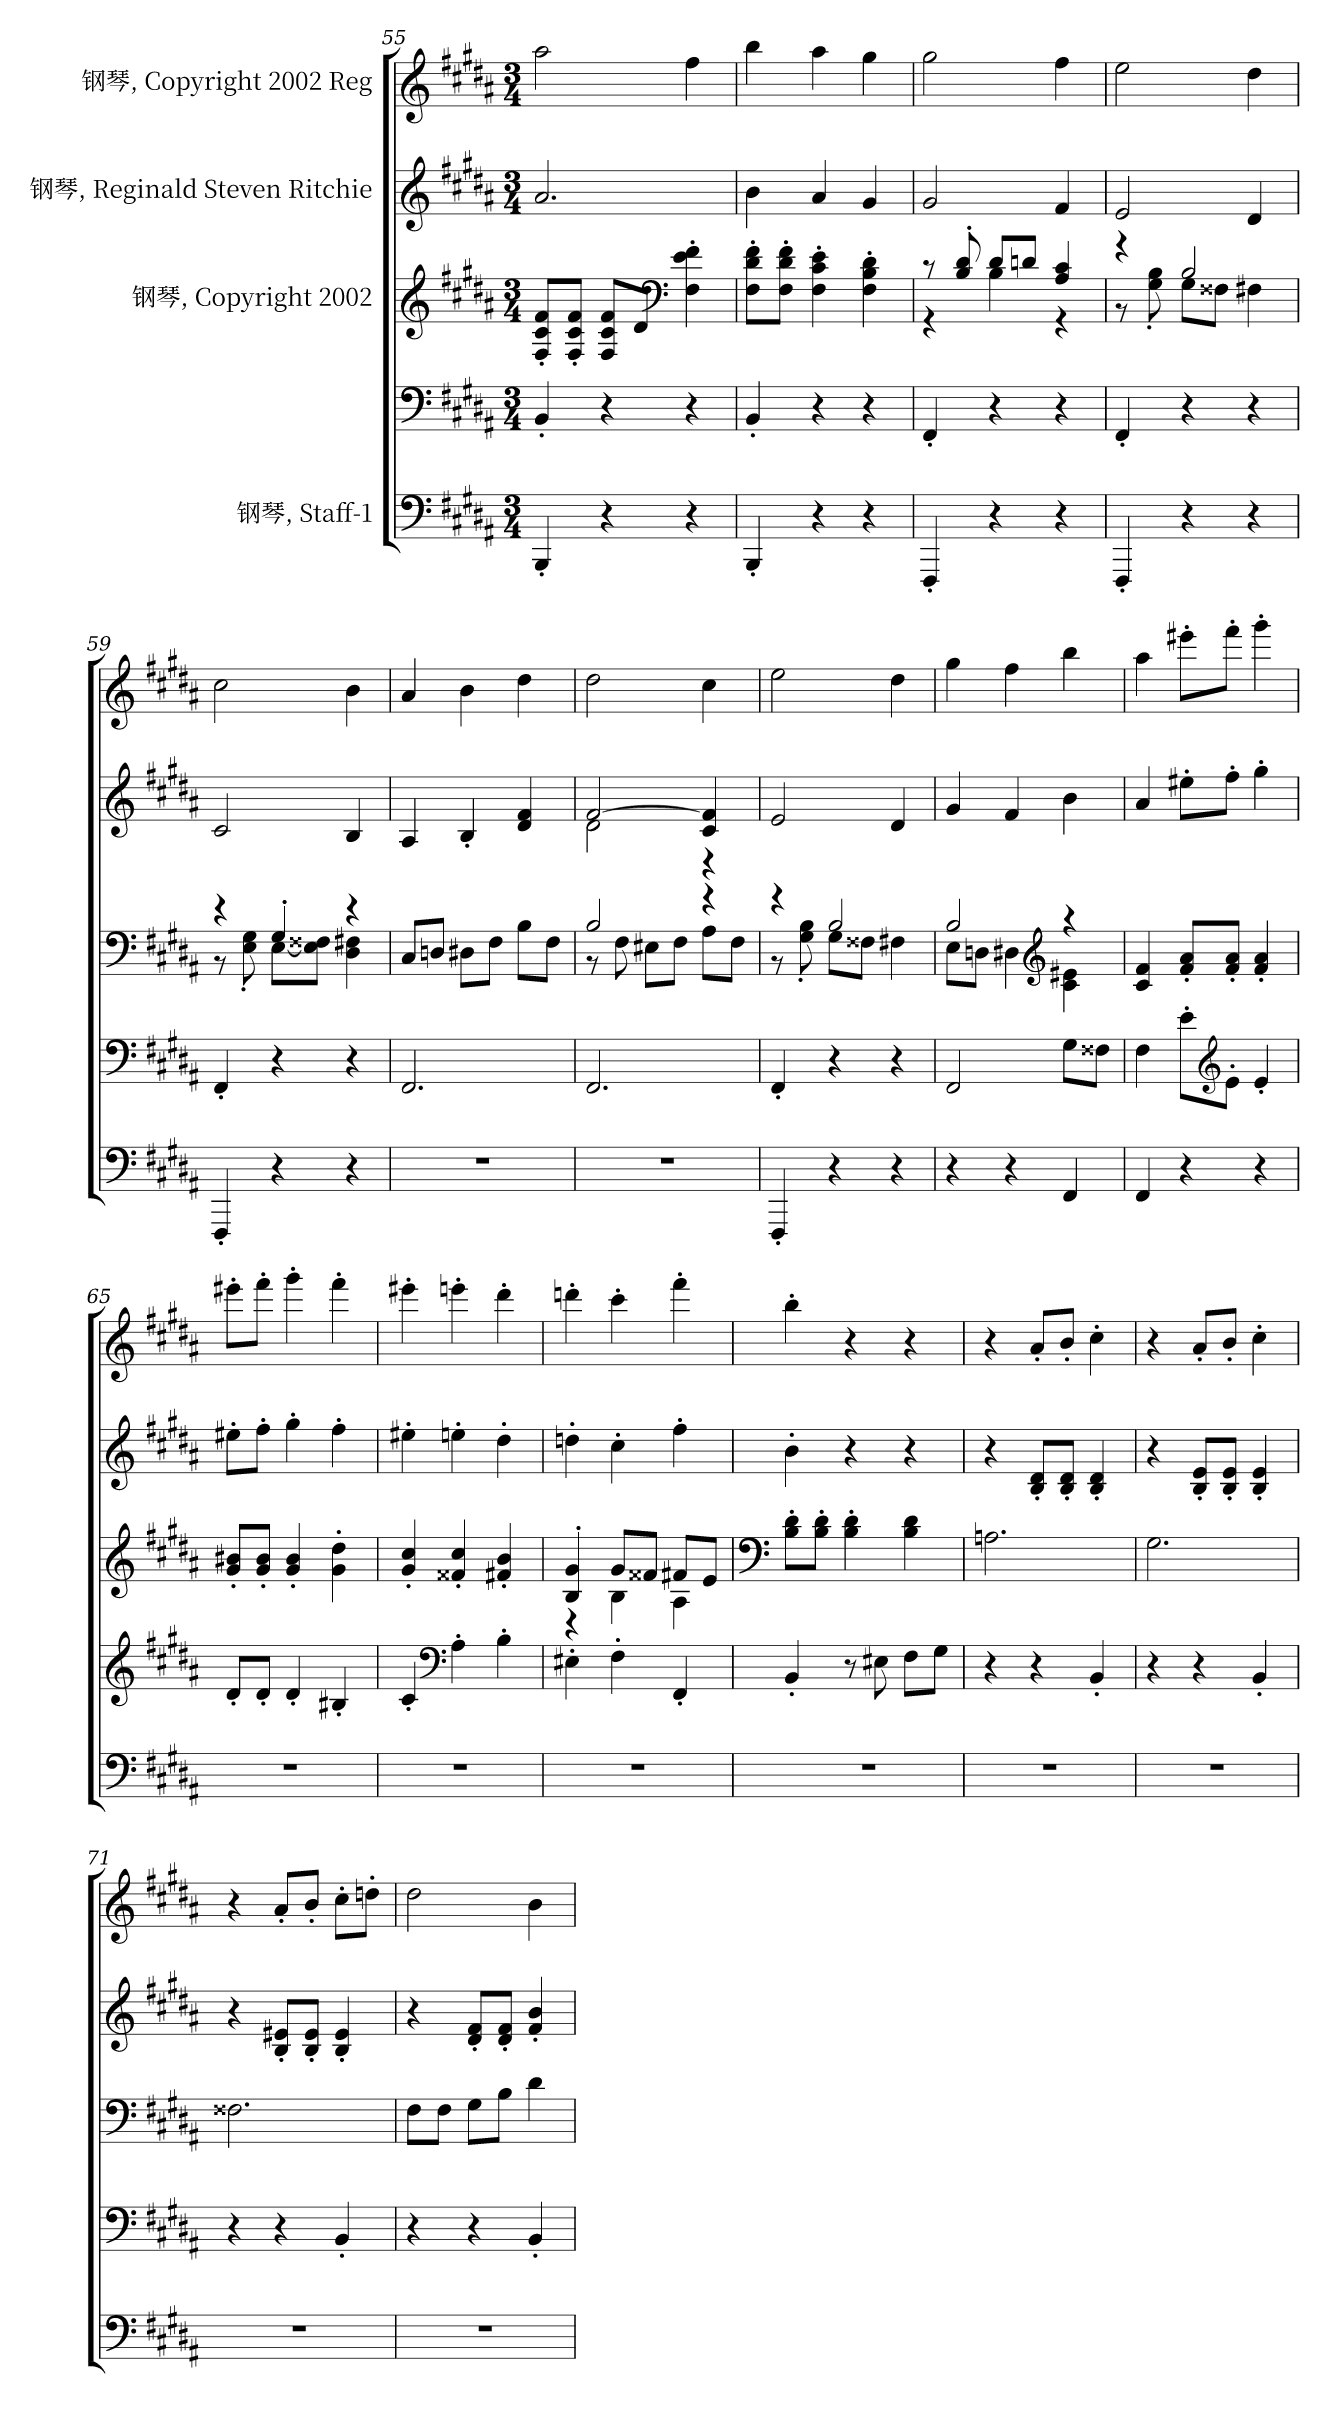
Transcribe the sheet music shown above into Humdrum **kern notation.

**kern	**kern	**kern	**kern	**kern
*part4	*part4	*part3	*part2	*part1
*staff5	*staff4	*staff3	*staff2	*staff1
*I"钢琴, Staff-1	*	*I"钢琴, Copyright 2002	*I"钢琴, Reginald Steven Ritchie	*I"钢琴, Copyright 2002 Reg
*clefF4	*clefF4	*clefG2	*clefG2	*clefG2
*k[f#c#g#d#a#]	*k[f#c#g#d#a#]	*k[f#c#g#d#a#]	*k[f#c#g#d#a#]	*k[f#c#g#d#a#]
*M3/4	*M3/4	*M3/4	*M3/4	*M3/4
=55	=55	=55	=55	=55
4BBB'/	4BB'/	8F#/' 8c#/' 8f#/'L	2.a#/	2aa#\
.	.	8F#/' 8c#/' 8f#/'J	.	.
4r	4r	8F#/ 8c#/ 8f#/L	.	.
.	.	8d#/J	.	.
*	*	*clefF4	*	*
4r	4r	4F#\' 4e\' 4f#\'	.	4ff#\
=56	=56	=56	=56	=56
4BBB'/	4BB'/	8F#\' 8d#\' 8f#\'L	4b\	4bb\
.	.	8F#\' 8d#\' 8f#\'J	.	.
4r	4r	4F#\' 4c#\' 4e\'	4a#/	4aa#\
4r	4r	4F#\' 4B\' 4d#\'	4g#/	4gg#\
=57	=57	=57	=57	=57
*	*	*^	*	*
4FFF#'/	4FF#'/	8r	4r	2g#/	2gg#\
.	.	8B/' 8d#/'	.	.	.
4r	4r	8d#/L	4B\	.	.
.	.	8dn/J	.	.	.
4r	4r	4A#/ 4c#/	4r	4f#/	4ff#\
=58	=58	=58	=58	=58	=58
4FFF#'/	4FF#'/	4r	8r	2e/	2ee\
.	.	.	8G#\' 8B\'	.	.
4r	4r	2B/	8G#\L	.	.
.	.	.	8F##X\J	.	.
4r	4r	.	4F#X\	4d#/	4dd#\
!!LO:LB:g=z
=59	=59	=59	=59	=59	=59
4FFF#'/	4FF#'/	4r	8r	2c#/	2cc#\
.	.	.	8E\' 8G#\'	.	.
4r	4r	4G#'/	[8E\L	.	.
.	.	.	8E\] 8F##X\J	.	.
4r	4r	4r	4D#\ 4F#X\	4B/	4b\
*	*	*v	*v	*	*
=60	=60	=60	=60	=60
2.r	2.FF#/	8C#/L	4A#/	4a#/
.	.	8Dn/J	.	.
.	.	8D#X\L	4B'/	4b\
.	.	8F#\J	.	.
.	.	8B\L	4d#/ 4f#/	4dd#\
.	.	8F#\J	.	.
=61	=61	=61	=61	=61
*	*	*^	*^	*
2.r	2.FF#/	2B/	8r	[2f#/	2d#\	2dd#\
.	.	.	8F#\	.	.	.
.	.	.	8E#X\L	.	.	.
.	.	.	8F#\J	.	.	.
.	.	4r	8A#\L	4c#/ 4f#/]	4r	4cc#\
.	.	.	8F#\J	.	.	.
*	*	*	*	*v	*v	*
=62	=62	=62	=62	=62	=62
4FFF#'/	4FF#'/	4r	8r	2e/	2ee\
.	.	.	8G#\' 8B\'	.	.
4r	4r	2B/	8G#\L	.	.
.	.	.	8F##X\J	.	.
4r	4r	.	4F#X\	4d#/	4dd#\
!!LO:PB:g=z
=63	=63	=63	=63	=63	=63
4r	2FF#/	2B/	8E\L	4g#/	4gg#\
.	.	.	8Dn\J	.	.
4r	.	.	4D#X\	4f#/	4ff#\
*	*	*clefG2	*	*	*
4FF#/	8G#\L	4r	4c#\ 4e#X\	4b\	4bb\
.	8F##X\J	.	.	.	.
*	*	*v	*v	*	*
=64	=64	=64	=64	=64
4FF#/	4F#\	4c#/ 4f#/	4a#/	4aa#\
4r	8e'\L	8f#/' 8a#/'L	8ee#X'\L	8eee#X'\L
*	*clefG2	*	*	*
.	8e'\J	8f#/' 8a#/'J	8ff#'\J	8fff#'\J
4r	4e'/	4f#/' 4a#/'	4gg#'\	4ggg#'\
=65	=65	=65	=65	=65
2.r	8d#'/L	8g#/' 8b#X/'L	8ee#X'\L	8eee#X'\L
.	8d#'/J	8g#/' 8b#/'J	8ff#'\J	8fff#'\J
.	4d#'/	4g#/' 4b#/'	4gg#'\	4ggg#'\
.	4B#X'/	4g#\' 4dd#\'	4ff#'\	4fff#'\
=66	=66	=66	=66	=66
2.r	4c#'/	4g#/' 4cc#/'	4ee#X'\	4eee#X'\
*	*clefF4	*	*	*
.	4A#'\	4f##X/' 4cc#/'	4een'\	4eeen'\
.	4B'\	4f#X/' 4b/'	4dd#'\	4ddd#'\
=67	=67	=67	=67	=67
*	*	*^	*	*
2.r	4E#X'\	4B/' 4g#/'	4r	4ddn'\	4dddn'\
.	4F#'\	8g#/L	4B\	4cc#'\	4ccc#'\
.	.	8f##X/J	.	.	.
.	4FF#'/	8f#X/L	4A#\	4ff#'\	4fff#'\
.	.	8e/J	.	.	.
*	*	*v	*v	*	*
!!LO:LB:g=z
=68	=68	=68	=68	=68
*	*	*clefF4	*	*
2.r	4BB'/	8B\' 8d#\'L	4b'\	4bb'\
.	.	8B\' 8d#\'J	.	.
.	8r	4B\' 4d#\'	4r	4r
.	8E#X\	.	.	.
.	8F#\L	4B\ 4d#\	4r	4r
.	8G#\J	.	.	.
=69	=69	=69	=69	=69
2.r	4r	2.An\	4r	4r
.	4r	.	8B/' 8d#/'L	8a#'/L
.	.	.	8B/' 8d#/'J	8b'/J
.	4BB'/	.	4B/' 4d#/'	4cc#'\
=70	=70	=70	=70	=70
2.r	4r	2.G#\	4r	4r
.	4r	.	8B/' 8e/'L	8a#'/L
.	.	.	8B/' 8e/'J	8b'/J
.	4BB'/	.	4B/' 4e/'	4cc#'\
=71	=71	=71	=71	=71
2.r	4r	2.F##X\	4r	4r
.	4r	.	8B/' 8e#X/'L	8a#'/L
.	.	.	8B/' 8e#/'J	8b'/J
.	4BB'/	.	4B/' 4e#/'	8cc#'\L
.	.	.	.	8ddn'\J
=72	=72	=72	=72	=72
2.r	4r	8F#\L	4r	2dd#\
.	.	8F#\J	.	.
.	4r	8G#\L	8d#/' 8f#/'L	.
.	.	8B\J	8d#/' 8f#/'J	.
.	4BB'/	4d#\	4f#/' 4b/'	4b\
=	=	=	=	=
*-	*-	*-	*-	*-
